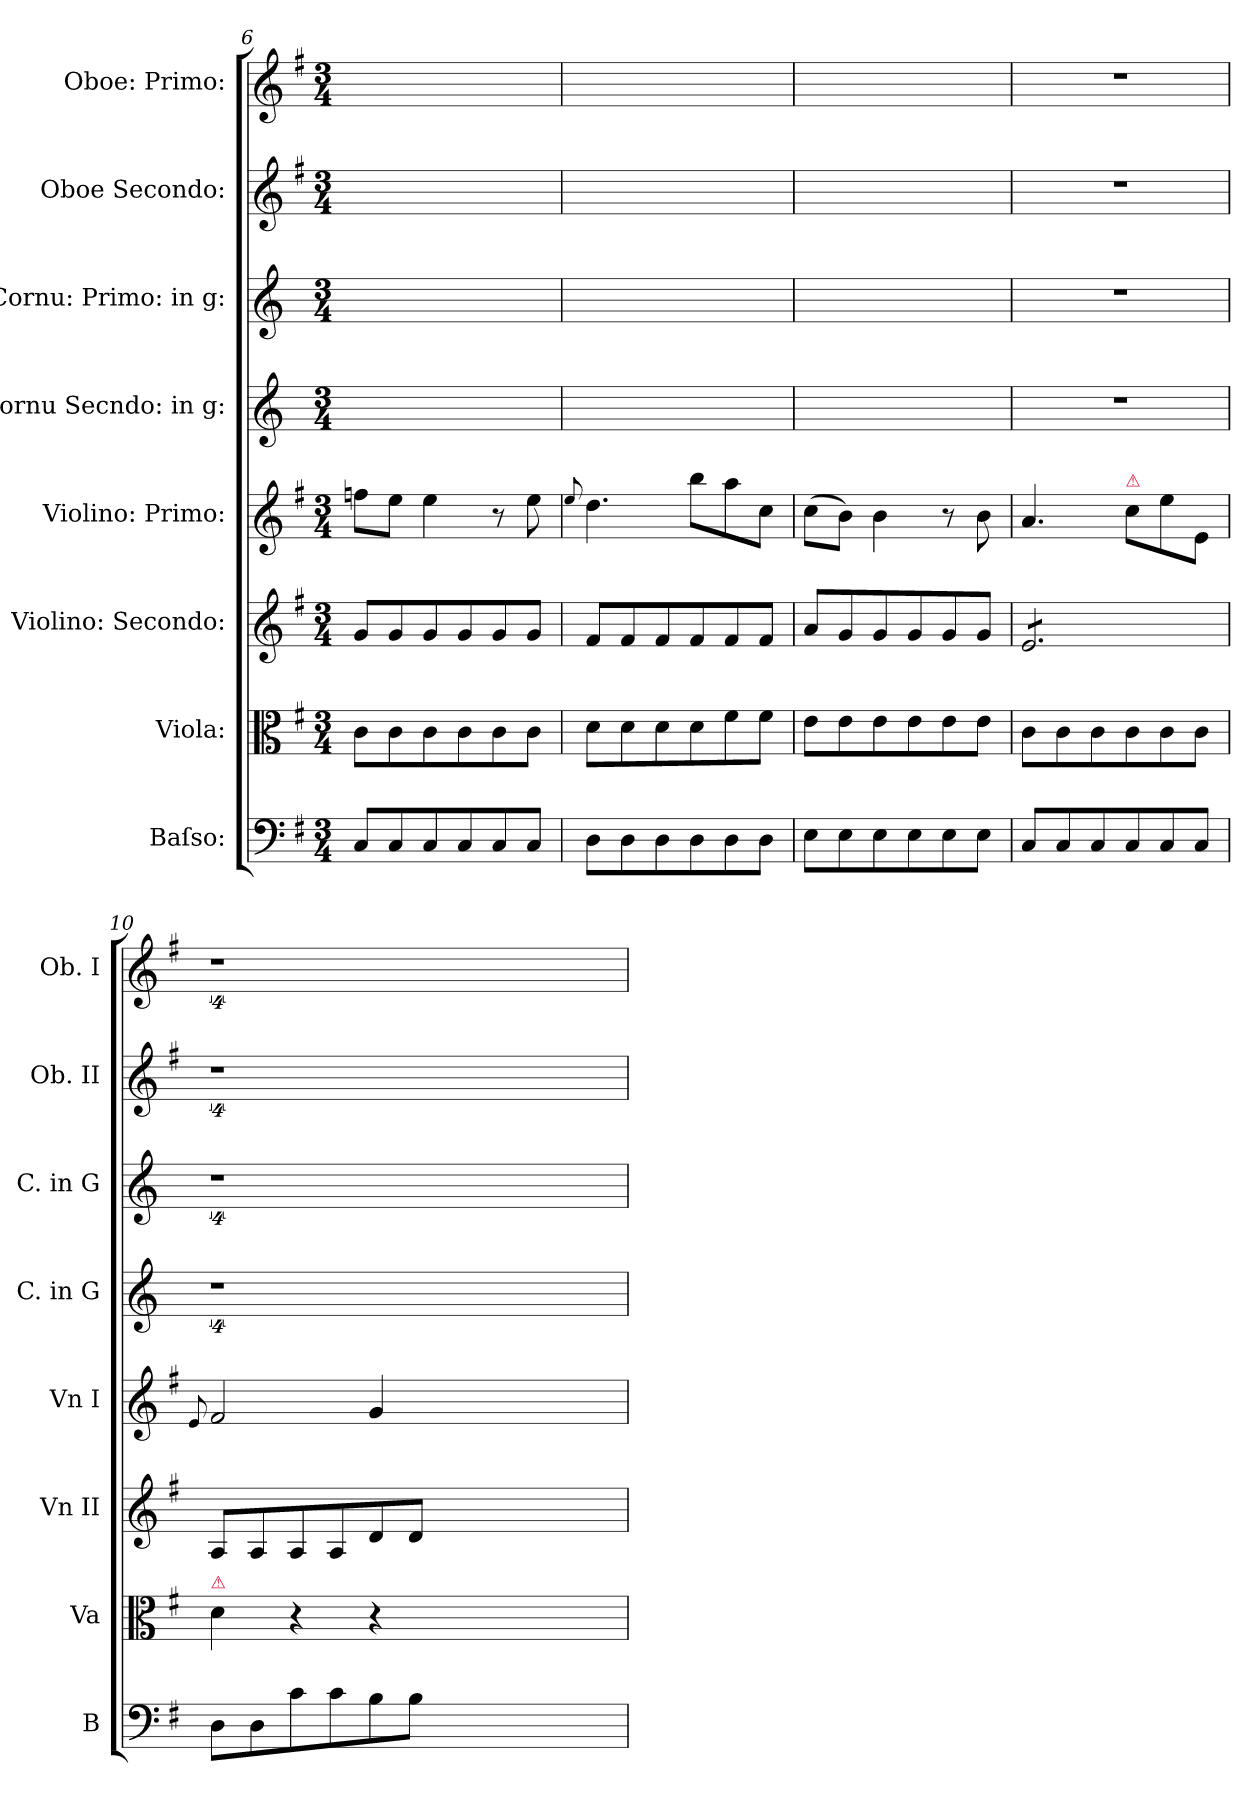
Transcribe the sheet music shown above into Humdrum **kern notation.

**kern	**kern	**kern	**kern	**kern	**kern	**kern	**kern
*part8	*part7	*part6	*part5	*part4	*part3	*part2	*part1
*staff8	*staff7	*staff6	*staff5	*staff4	*staff3	*staff2	*staff1
*I"Baſso:	*I"Viola:	*I"Violino: Secondo:	*I"Violino: Primo:	*I"Cornu Secndo: in g:	*I"Cornu: Primo: in g:	*I"Oboe Secondo:	*I"Oboe: Primo:
*I'B	*I'Va	*I'Vn II	*I'Vn I	*I'C. in G	*I'C. in G	*I'Ob. II	*I'Ob. I
*clefF4	*clefC3	*clefG2	*clefG2	*clefG2	*clefG2	*clefG2	*clefG2
*	*	*	*	*ITrd3c5	*ITrd3c5	*	*
*k[f#]	*k[f#]	*k[f#]	*k[f#]	*k[f#]	*k[f#]	*k[f#]	*k[f#]
*M3/4	*M3/4	*M3/4	*M3/4	*M3/4	*M3/4	*M3/4	*M3/4
=6	=6	=6	=6	=6	=6	=6	=6
8C/L	8c\L	8g/L	8ffn\L	2.ryy	2.ryy	2.ryy	2.ryy
8C/	8c\	8g/	8ee\J	.	.	.	.
8C/	8c\	8g/	4ee\	.	.	.	.
8C/	8c\	8g/	.	.	.	.	.
8C/	8c\	8g/	8r	.	.	.	.
8C/J	8c\J	8g/J	8ee\	.	.	.	.
=7	=7	=7	=7	=7	=7	=7	=7
.	.	.	8qqee/	.	.	.	.
8D\L	8d\L	8f#/L	4.dd\	2.ryy	2.ryy	2.ryy	2.ryy
8D\	8d\	8f#/	.	.	.	.	.
8D\	8d\	8f#/	.	.	.	.	.
8D\	8d\	8f#/	8bb\L	.	.	.	.
8D\	8f#\	8f#/	8aa\	.	.	.	.
8D\J	8f#\J	8f#/J	8cc\J	.	.	.	.
=8	=8	=8	=8	=8	=8	=8	=8
8E\L	8e\L	8a/L	(>8cc\L	2.ryy	2.ryy	2.ryy	2.ryy
8E\	8e\	8g/	8b\J)	.	.	.	.
8E\	8e\	8g/	4b\	.	.	.	.
8E\	8e\	8g/	.	.	.	.	.
8E\	8e\	8g/	8r	.	.	.	.
8E\J	8e\J	8g/J	8b\	.	.	.	.
=9	=9	=9	=9	=9	=9	=9	=9
*	*	*tremolo	*	*	*	*	*
8C/L	8c\L	8e/L	4.a/	2.r	2.r	2.r	2.r
8C/	8c\	8e/	.	.	.	.	.
8C/	8c\	8e/	.	.	.	.	.
!	!	!	!LO:TX:a:color=crimson:t=⚠	!	!	!	!
8C/	8c\	8e/	8cc\L	.	.	.	.
8C/	8c\	8e/	8ee\	.	.	.	.
8C/J	8c\J	8e/J	8e/J	.	.	.	.
*	*	*Xtremolo	*	*	*	*	*
=10	=10	=10	=10	=10	=10	=10	=10
.	.	.	8qqe	.	.	.	.
!	!LO:TX:a:color=crimson:t=⚠	!	!	!	!	!	!
8D\L	4d\	8A/L	2f#/	4%9r	4%9r	4%9r	4%9r
8D\	.	8A/	.	.	.	.	.
8c\	4r	8A/	.	.	.	.	.
8c\	.	8A/	.	.	.	.	.
8B\	4r	8d/	4g/	.	.	.	.
8B\J	.	8d/J	.	.	.	.	.
1.ryy	1.ryy	1.ryy	1.ryy	.	.	.	.
=	=	=	=	=	=	=	=
*-	*-	*-	*-	*-	*-	*-	*-
